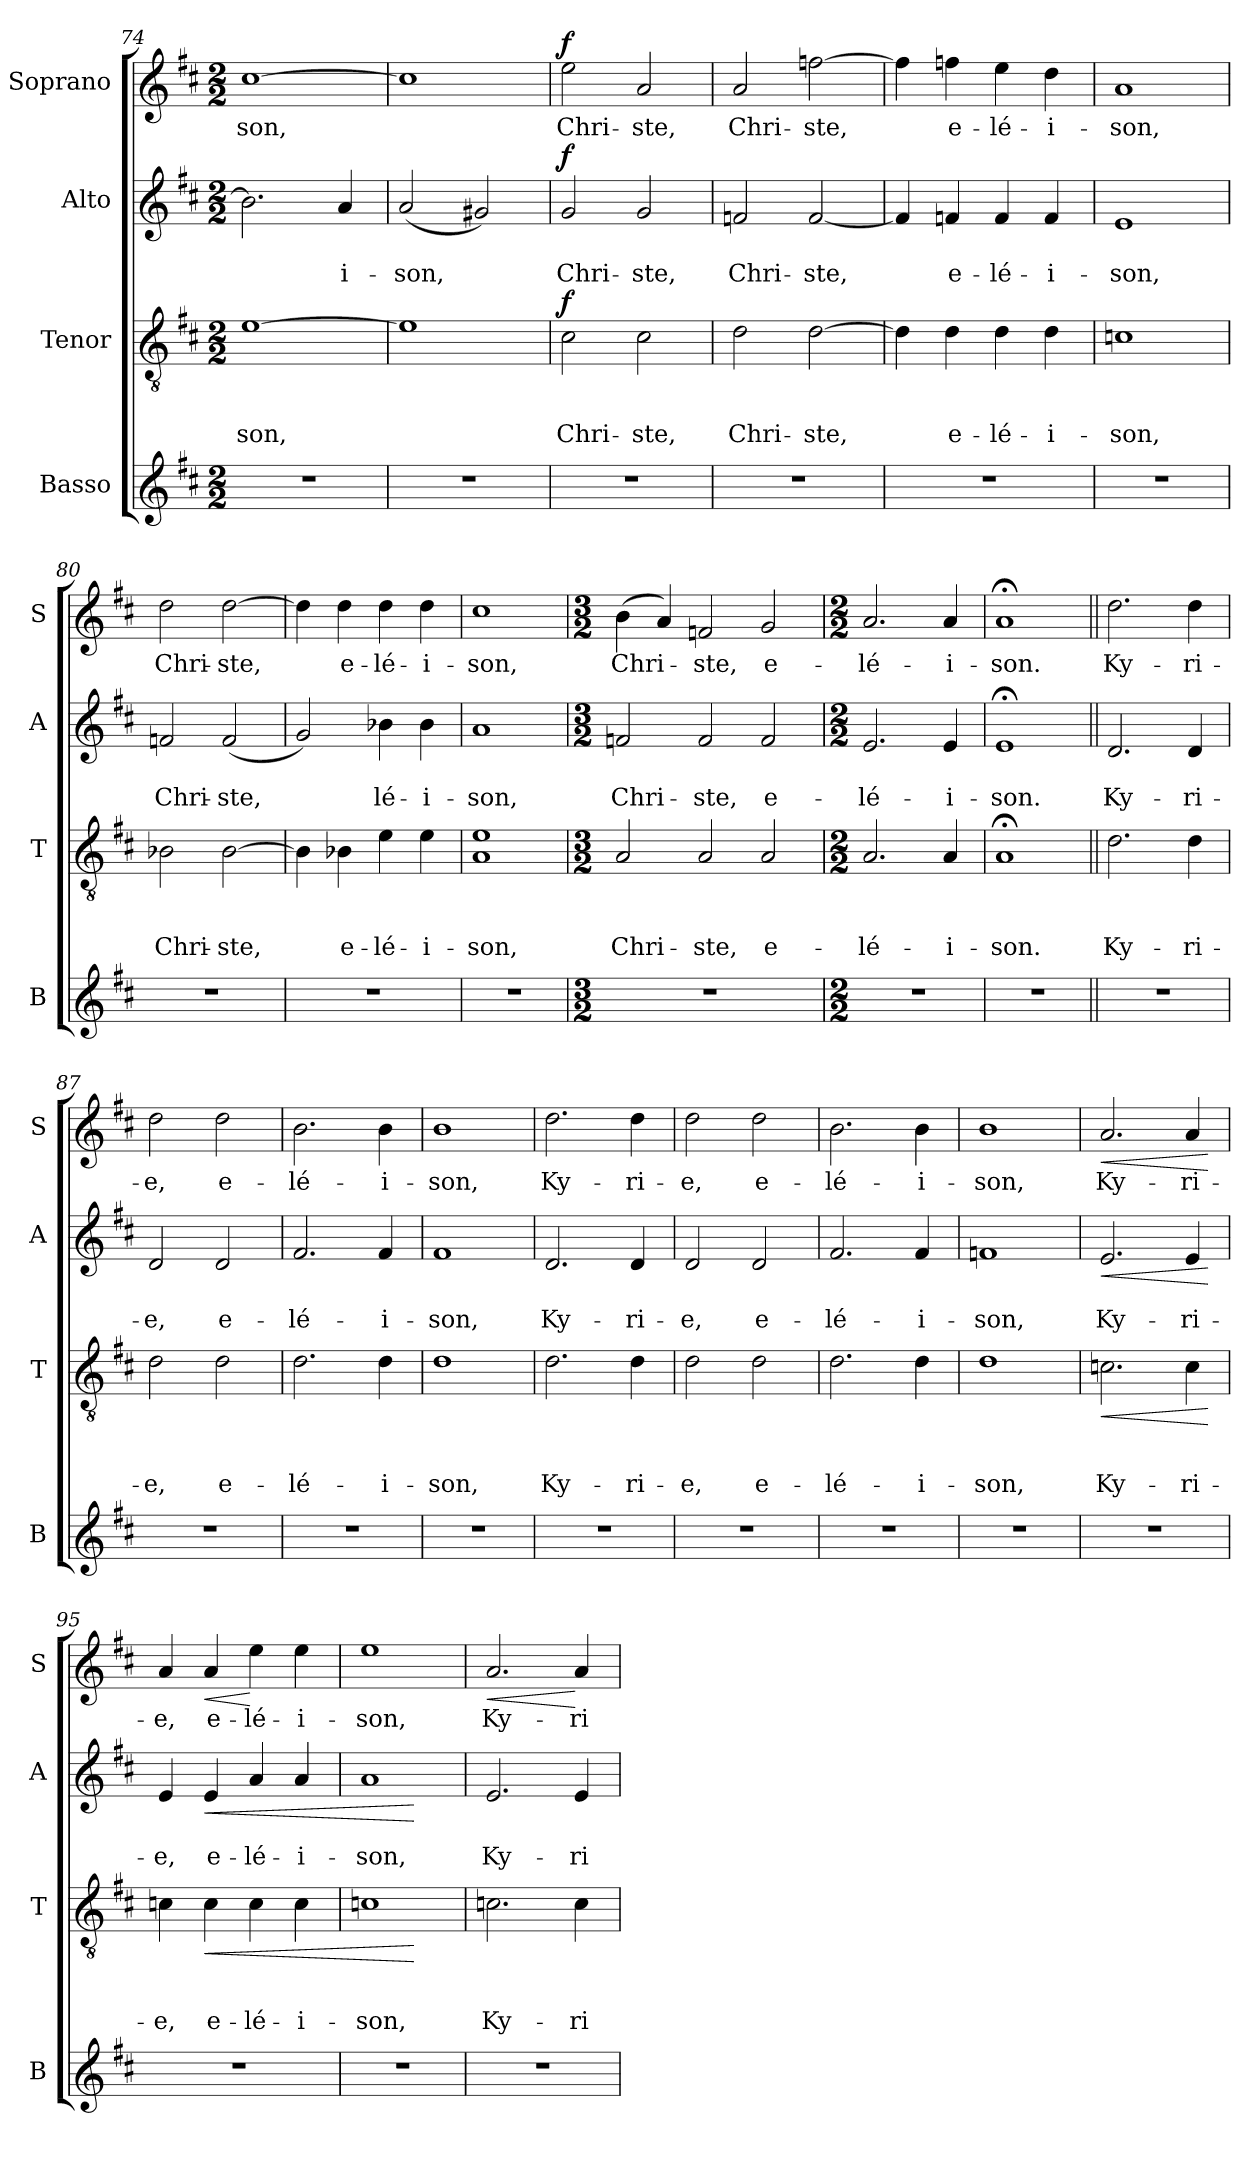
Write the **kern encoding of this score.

**kern	**kern	**text	**text	**text	**dynam	**kern	**text	**text	**dynam	**kern	**text	**dynam
*part4	*part3	*part3	*part3	*part3	*part3	*part2	*part2	*part2	*part2	*part1	*part1	*part1
*staff4	*staff3	*staff3	*staff3	*staff3	*staff3	*staff2	*staff2	*staff2	*staff2	*staff1	*staff1	*staff1
*I"Basso	*I"Tenor	*	*	*	*	*I"Alto	*	*	*	*I"Soprano	*	*
*I'B	*I'T	*	*	*	*	*I'A	*	*	*	*I'S	*	*
*clefG2	*clefGv2	*	*	*	*	*clefG2	*	*	*	*clefG2	*	*
*k[f#c#]	*k[f#c#]	*	*	*	*	*k[f#c#]	*	*	*	*k[f#c#]	*	*
*D:	*D:	*	*	*	*	*D:	*	*	*	*D:	*	*
*M2/2	*M2/2	*	*	*	*	*M2/2	*	*	*	*M2/2	*	*
=74	=74	=74	=74	=74	=74	=74	=74	=74	=74	=74	=74	=74
!	!	!	!	!LO:LY:b	!	!	!	!	!	!	!LO:LY:b	!
1r	[<1e	.	.	-son,	.	2.b\]	.	.	.	[<1cc#	-son,	.
!	!	!	!	!	!	!	!	!LO:LY:b	!	!	!	!
.	.	.	.	.	.	4a/	.	-i-	.	.	.	.
!!LO:LB:g=z
=75	=75	=75	=75	=75	=75	=75	=75	=75	=75	=75	=75	=75
!	!	!	!	!	!	!	!	!LO:LY:b	!	!	!	!
1r	1e]	.	.	.	.	(<2a/	.	-son,	.	1cc#]	.	.
.	.	.	.	.	.	2g#X/)	.	.	.	.	.	.
=76	=76	=76	=76	=76	=76	=76	=76	=76	=76	=76	=76	=76
!	!	!	!	!LO:LY:b	!LO:DY:a	!	!	!LO:LY:b	!LO:DY:a	!	!LO:LY:b	!LO:DY:a
1r	2c#\	.	.	Chri-	f	2g/	.	Chri-	f	2ee\	Chri-	f
!	!	!	!	!LO:LY:b	!	!	!	!LO:LY:b	!	!	!LO:LY:b	!
.	2c#\	.	.	-ste,	.	2g/	.	-ste,	.	2a/	-ste,	.
=77	=77	=77	=77	=77	=77	=77	=77	=77	=77	=77	=77	=77
!	!	!	!	!LO:LY:b	!	!	!	!LO:LY:b	!	!	!LO:LY:b	!
1r	2d\	.	.	Chri-	.	2fn/	.	Chri-	.	2a/	Chri-	.
!	!	!	!	!LO:LY:b	!	!	!	!LO:LY:b	!	!	!LO:LY:b	!
.	[>2d\	.	.	-ste,	.	[<2f/	.	-ste,	.	[>2ffn\	-ste,	.
=78	=78	=78	=78	=78	=78	=78	=78	=78	=78	=78	=78	=78
1r	4d\]	.	.	.	.	4f/]	.	.	.	4ff\]	.	.
!	!	!	!	!LO:LY:b	!	!	!	!LO:LY:b	!	!	!LO:LY:b	!
.	4d\	.	.	e-	.	4fn/	.	e-	.	4ffn\	e-	.
!	!	!	!	!LO:LY:b	!	!	!	!LO:LY:b	!	!	!LO:LY:b	!
.	4d\	.	.	-lé-	.	4f/	.	-lé-	.	4ee\	-lé-	.
!	!	!	!	!LO:LY:b	!	!	!	!LO:LY:b	!	!	!LO:LY:b	!
.	4d\	.	.	-i-	.	4f/	.	-i-	.	4dd\	-i-	.
=79	=79	=79	=79	=79	=79	=79	=79	=79	=79	=79	=79	=79
!	!	!	!	!LO:LY:b	!	!	!	!LO:LY:b	!	!	!LO:LY:b	!
1r	1cn	.	.	-son,	.	1e	.	-son,	.	1a	-son,	.
!!LO:LB:g=z
=80	=80	=80	=80	=80	=80	=80	=80	=80	=80	=80	=80	=80
!	!	!	!	!LO:LY:b	!	!	!	!LO:LY:b	!	!	!LO:LY:b	!
1r	2B-X\	.	.	Chri-	.	2fn/	.	Chri-	.	2dd\	Chri-	.
!	!	!	!	!LO:LY:b	!	!	!	!LO:LY:b	!	!	!LO:LY:b	!
.	[>2B-\	.	.	-ste,	.	(<2f/	.	-ste,	.	[>2dd\	-ste,	.
=81	=81	=81	=81	=81	=81	=81	=81	=81	=81	=81	=81	=81
1r	4B-\]	.	.	.	.	2g/)	.	.	.	4dd\]	.	.
!	!	!	!	!LO:LY:b	!	!	!	!	!	!	!LO:LY:b	!
.	4B-X\	.	.	e-	.	.	.	.	.	4dd\	e-	.
!	!	!	!	!LO:LY:b	!	!	!	!LO:LY:b	!	!	!LO:LY:b	!
.	4e\	.	.	-lé-	.	4b-X\	.	lé-	.	4dd\	-lé-	.
!	!	!	!	!LO:LY:b	!	!	!	!LO:LY:b	!	!	!LO:LY:b	!
.	4e\	.	.	-i-	.	4b-\	.	-i-	.	4dd\	-i-	.
=82	=82	=82	=82	=82	=82	=82	=82	=82	=82	=82	=82	=82
!	!	!	!	!LO:LY:b	!	!	!	!LO:LY:b	!	!	!LO:LY:b	!
1r	1A 1e	.	.	-son,	.	1a	.	-son,	.	1cc#	-son,	.
=83	=83	=83	=83	=83	=83	=83	=83	=83	=83	=83	=83	=83
*M3/2	*M3/2	*	*	*	*	*M3/2	*	*	*	*M3/2	*	*
!	!	!	!	!LO:LY:b	!	!	!	!LO:LY:b	!	!	!LO:LY:b	!
1.r	2A/	.	.	Chri-	.	2fn/	.	Chri-	.	(>4b\	Chri-	.
.	.	.	.	.	.	.	.	.	.	4a/)	.	.
!	!	!	!	!LO:LY:b	!	!	!	!LO:LY:b	!	!	!LO:LY:b	!
.	2A/	.	.	-ste,	.	2f/	.	-ste,	.	2fn/	-ste,	.
!	!	!	!	!LO:LY:b	!	!	!	!LO:LY:b	!	!	!LO:LY:b	!
.	2A/	.	.	e-	.	2f/	.	e-	.	2g/	e-	.
=84	=84	=84	=84	=84	=84	=84	=84	=84	=84	=84	=84	=84
*M2/2	*M2/2	*	*	*	*	*M2/2	*	*	*	*M2/2	*	*
!	!	!	!	!LO:LY:b	!	!	!	!LO:LY:b	!	!	!LO:LY:b	!
1r	2.A/	.	.	-lé-	.	2.e/	.	-lé-	.	2.a/	-lé-	.
!	!	!	!	!LO:LY:b	!	!	!	!LO:LY:b	!	!	!LO:LY:b	!
.	4A/	.	.	-i-	.	4e/	.	-i-	.	4a/	-i-	.
!!LO:LB:g=z
=85	=85	=85	=85	=85	=85	=85	=85	=85	=85	=85	=85	=85
!	!	!	!	!LO:LY:b	!	!	!	!LO:LY:b	!	!	!LO:LY:b	!
1r	1A;	.	.	-son.	.	1e;	.	-son.	.	1a;	-son.	.
=86||	=86||	=86||	=86||	=86||	=86||	=86||	=86||	=86||	=86||	=86||	=86||	=86||
!	!	!	!	!LO:LY:b	!	!	!	!LO:LY:b	!	!	!LO:LY:b	!
1r	2.d\	.	.	Ky-	.	2.d/	.	Ky-	.	2.dd\	Ky-	.
!	!	!	!	!LO:LY:b	!	!	!	!LO:LY:b	!	!	!LO:LY:b	!
.	4d\	.	.	-ri-	.	4d/	.	-ri-	.	4dd\	-ri-	.
=87	=87	=87	=87	=87	=87	=87	=87	=87	=87	=87	=87	=87
!	!	!	!	!LO:LY:b	!	!	!	!LO:LY:b	!	!	!LO:LY:b	!
1r	2d\	.	.	-e,	.	2d/	.	-e,	.	2dd\	-e,	.
!	!	!	!	!LO:LY:b	!	!	!	!LO:LY:b	!	!	!LO:LY:b	!
.	2d\	.	.	e-	.	2d/	.	e-	.	2dd\	e-	.
=88	=88	=88	=88	=88	=88	=88	=88	=88	=88	=88	=88	=88
!	!	!	!	!LO:LY:b	!	!	!	!LO:LY:b	!	!	!LO:LY:b	!
1r	2.d\	.	.	-lé-	.	2.f#/	.	-lé-	.	2.b\	-lé-	.
!	!	!	!	!LO:LY:b	!	!	!	!LO:LY:b	!	!	!LO:LY:b	!
.	4d\	.	.	-i-	.	4f#/	.	-i-	.	4b\	-i-	.
=89	=89	=89	=89	=89	=89	=89	=89	=89	=89	=89	=89	=89
!	!	!	!	!LO:LY:b	!	!	!	!LO:LY:b	!	!	!LO:LY:b	!
1r	1d	.	.	-son,	.	1f#	.	-son,	.	1b	-son,	.
!!LO:PB:g=z
=90	=90	=90	=90	=90	=90	=90	=90	=90	=90	=90	=90	=90
!	!	!	!	!LO:LY:b	!	!	!	!LO:LY:b	!	!	!LO:LY:b	!
1r	2.d\	.	.	Ky-	.	2.d/	.	Ky-	.	2.dd\	Ky-	.
!	!	!	!	!LO:LY:b	!	!	!	!LO:LY:b	!	!	!LO:LY:b	!
.	4d\	.	.	-ri-	.	4d/	.	-ri-	.	4dd\	-ri-	.
=91	=91	=91	=91	=91	=91	=91	=91	=91	=91	=91	=91	=91
!	!	!	!	!LO:LY:b	!	!	!	!LO:LY:b	!	!	!LO:LY:b	!
1r	2d\	.	.	-e,	.	2d/	.	-e,	.	2dd\	-e,	.
!	!	!	!	!LO:LY:b	!	!	!	!LO:LY:b	!	!	!LO:LY:b	!
.	2d\	.	.	e-	.	2d/	.	e-	.	2dd\	e-	.
=92	=92	=92	=92	=92	=92	=92	=92	=92	=92	=92	=92	=92
!	!	!	!	!LO:LY:b	!	!	!	!LO:LY:b	!	!	!LO:LY:b	!
1r	2.d\	.	.	-lé-	.	2.f#/	.	-lé-	.	2.b\	-lé-	.
!	!	!	!	!LO:LY:b	!	!	!	!LO:LY:b	!	!	!LO:LY:b	!
.	4d\	.	.	-i-	.	4f#/	.	-i-	.	4b\	-i-	.
=93	=93	=93	=93	=93	=93	=93	=93	=93	=93	=93	=93	=93
!	!	!	!	!LO:LY:b	!	!	!	!LO:LY:b	!	!	!LO:LY:b	!
1r	1d	.	.	-son,	.	1fn	.	-son,	.	1b	-son,	.
=94	=94	=94	=94	=94	=94	=94	=94	=94	=94	=94	=94	=94
!	!	!	!	!LO:LY:b	!LO:HP:b	!	!	!LO:LY:b	!LO:HP:b	!	!LO:LY:b	!LO:HP:b
1r	2.cn\	.	.	Ky-	<	2.e/	.	Ky-	<	2.a/	Ky-	<
!	!	!	!	!LO:LY:b	!	!	!	!LO:LY:b	!	!	!LO:LY:b	!
.	4c\	.	.	-ri-	.	4e/	.	-ri-	.	4a/	-ri-	.
.	.	.	.	.	[	.	.	.	[	.	.	[
!!LO:LB:g=z
=95	=95	=95	=95	=95	=95	=95	=95	=95	=95	=95	=95	=95
!	!	!	!	!LO:LY:b	!	!	!	!LO:LY:b	!	!	!LO:LY:b	!
1r	4cn\	.	.	-e,	.	4e/	.	-e,	.	4a/	-e,	.
!	!	!	!	!LO:LY:b	!LO:HP:b	!	!	!LO:LY:b	!LO:HP:b	!	!LO:LY:b	!LO:HP:b
.	4c\	.	.	e-	<	4e/	.	e-	<	4a/	e-	<
!	!	!	!	!LO:LY:b	!	!	!	!LO:LY:b	!	!	!LO:LY:b	!
.	4c\	.	.	-lé-	.	4a/	.	-lé-	.	4ee\	-lé-	[
!	!	!	!	!LO:LY:b	!	!	!	!LO:LY:b	!	!	!LO:LY:b	!
.	4c\	.	.	-i-	.	4a/	.	-i-	.	4ee\	-i-	.
=96	=96	=96	=96	=96	=96	=96	=96	=96	=96	=96	=96	=96
!	!	!	!	!LO:LY:b	!	!	!	!LO:LY:b	!	!	!LO:LY:b	!
1r	1cn	.	.	-son,	.	1a	.	-son,	.	1ee	-son,	.
.	.	.	.	.	[	.	.	.	[	.	.	.
=97	=97	=97	=97	=97	=97	=97	=97	=97	=97	=97	=97	=97
!	!	!	!	!LO:LY:b	!	!	!	!LO:LY:b	!	!	!LO:LY:b	!LO:HP:b
1r	2.cn\	.	.	Ky-	.	2.e/	.	Ky-	.	2.a/	Ky-	<
!	!	!	!	!LO:LY:b	!	!	!	!LO:LY:b	!	!	!LO:LY:b	!
.	4c\	.	.	-ri-	.	4e/	.	-ri-	.	4a/	-ri-	[
=	=	=	=	=	=	=	=	=	=	=	=	=
*-	*-	*-	*-	*-	*-	*-	*-	*-	*-	*-	*-	*-
